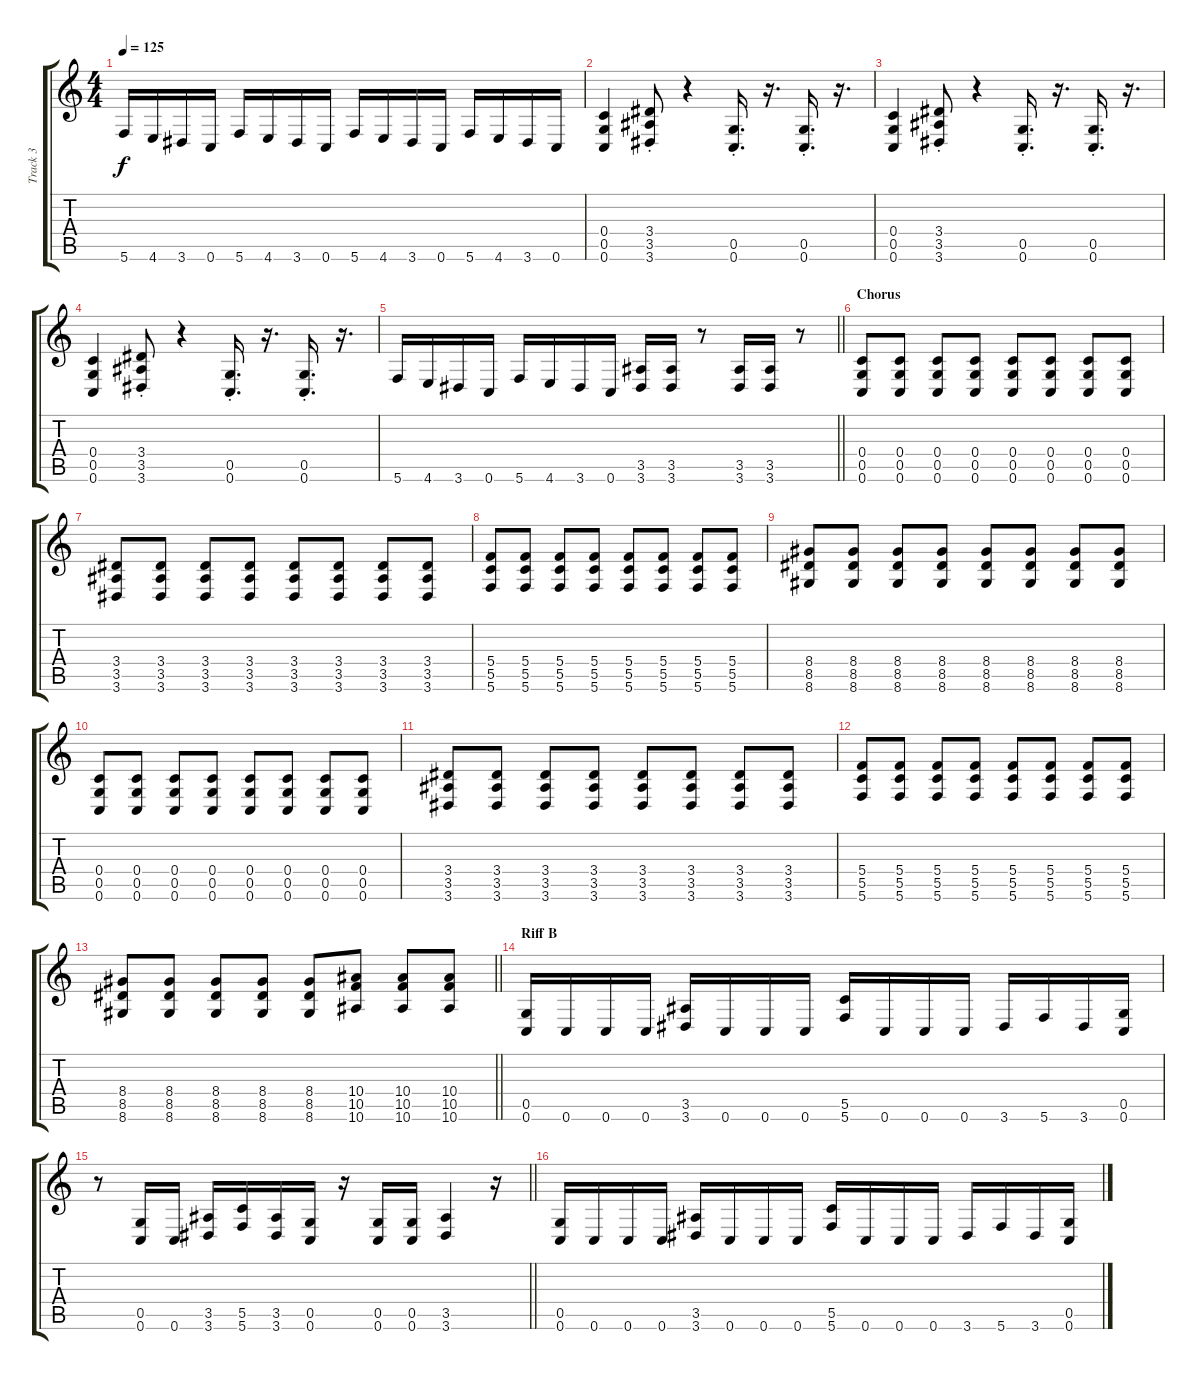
\track ("Track 3" "Track 3") {instrument overdrivenguitar}
\staff {score tabs}
\tuning (D4 A3 F3 C3 G2 C2) {hide}
\ts (4 4)
\tempo 125
\clef g2
\ks c
5.6.16{dy f} 4.6.16 3.6.16 0.6.16 5.6.16 4.6.16 3.6.16 0.6.16 5.6.16 4.6.16 3.6.16 0.6.16 5.6.16 4.6.16 3.6.16 0.6.16 |
(0.4 0.5 0.6).4 (3.4 3.5 3.6{st}).8 r.4 (0.5 0.6{st}).16{d} r.16{d} (0.5 0.6{st}).16{d} r.16{d} |
(0.4 0.5 0.6).4 (3.4 3.5 3.6{st}).8 r.4 (0.5 0.6{st}).16{d} r.16{d} (0.5 0.6{st}).16{d} r.16{d} |
(0.4 0.5 0.6).4 (3.4 3.5 3.6{st}).8 r.4 (0.5 0.6{st}).16{d} r.16{d} (0.5 0.6{st}).16{d} r.16{d} |
\barLineRight lightlight
5.6.16 4.6.16 3.6.16 0.6.16 5.6.16 4.6.16 3.6.16 0.6.16 (3.5 3.6).16 (3.5 3.6).16 r.8 (3.5 3.6).16 (3.5 3.6).16 r.8 |
\section ("" "Chorus")
(0.4 0.5 0.6).8 (0.4 0.5 0.6).8 (0.4 0.5 0.6).8 (0.4 0.5 0.6).8 (0.4 0.5 0.6).8 (0.4 0.5 0.6).8 (0.4 0.5 0.6).8 (0.4 0.5 0.6).8 |
(3.4 3.5 3.6).8 (3.4 3.5 3.6).8 (3.4 3.5 3.6).8 (3.4 3.5 3.6).8 (3.4 3.5 3.6).8 (3.4 3.5 3.6).8 (3.4 3.5 3.6).8 (3.4 3.5 3.6).8 |
(5.4 5.5 5.6).8 (5.4 5.5 5.6).8 (5.4 5.5 5.6).8 (5.4 5.5 5.6).8 (5.4 5.5 5.6).8 (5.4 5.5 5.6).8 (5.4 5.5 5.6).8 (5.4 5.5 5.6).8 |
(8.4 8.5 8.6).8 (8.4 8.5 8.6).8 (8.4 8.5 8.6).8 (8.4 8.5 8.6).8 (8.4 8.5 8.6).8 (8.4 8.5 8.6).8 (8.4 8.5 8.6).8 (8.4 8.5 8.6).8 |
(0.4 0.5 0.6).8 (0.4 0.5 0.6).8 (0.4 0.5 0.6).8 (0.4 0.5 0.6).8 (0.4 0.5 0.6).8 (0.4 0.5 0.6).8 (0.4 0.5 0.6).8 (0.4 0.5 0.6).8 |
(3.4 3.5 3.6).8 (3.4 3.5 3.6).8 (3.4 3.5 3.6).8 (3.4 3.5 3.6).8 (3.4 3.5 3.6).8 (3.4 3.5 3.6).8 (3.4 3.5 3.6).8 (3.4 3.5 3.6).8 |
(5.4 5.5 5.6).8 (5.4 5.5 5.6).8 (5.4 5.5 5.6).8 (5.4 5.5 5.6).8 (5.4 5.5 5.6).8 (5.4 5.5 5.6).8 (5.4 5.5 5.6).8 (5.4 5.5 5.6).8 |
\barLineRight lightlight
(8.4 8.5 8.6).8 (8.4 8.5 8.6).8 (8.4 8.5 8.6).8 (8.4 8.5 8.6).8 (8.4 8.5 8.6).8 (10.4 10.5 10.6).8 (10.4 10.5 10.6).8 (10.4 10.5 10.6).8 |
\section ("" "Riff B")
(0.5 0.6).16 0.6.16 0.6.16 0.6.16 (3.5 3.6).16 0.6.16 0.6.16 0.6.16 (5.5 5.6).16 0.6.16 0.6.16 0.6.16 3.6.16 5.6.16 3.6.16 (0.5 0.6).16 |
\barLineRight lightlight
r.8 (0.5 0.6).16 0.6.16 (3.5 3.6).16 (5.5 5.6).16 (3.5 3.6).16 (0.5 0.6).16 r.16 (0.5 0.6).16 (0.5 0.6).16 (3.5 3.6).4 r.16 |
(0.5 0.6).16 0.6.16 0.6.16 0.6.16 (3.5 3.6).16 0.6.16 0.6.16 0.6.16 (5.5 5.6).16 0.6.16 0.6.16 0.6.16 3.6.16 5.6.16 3.6.16 (0.5 0.6).16
